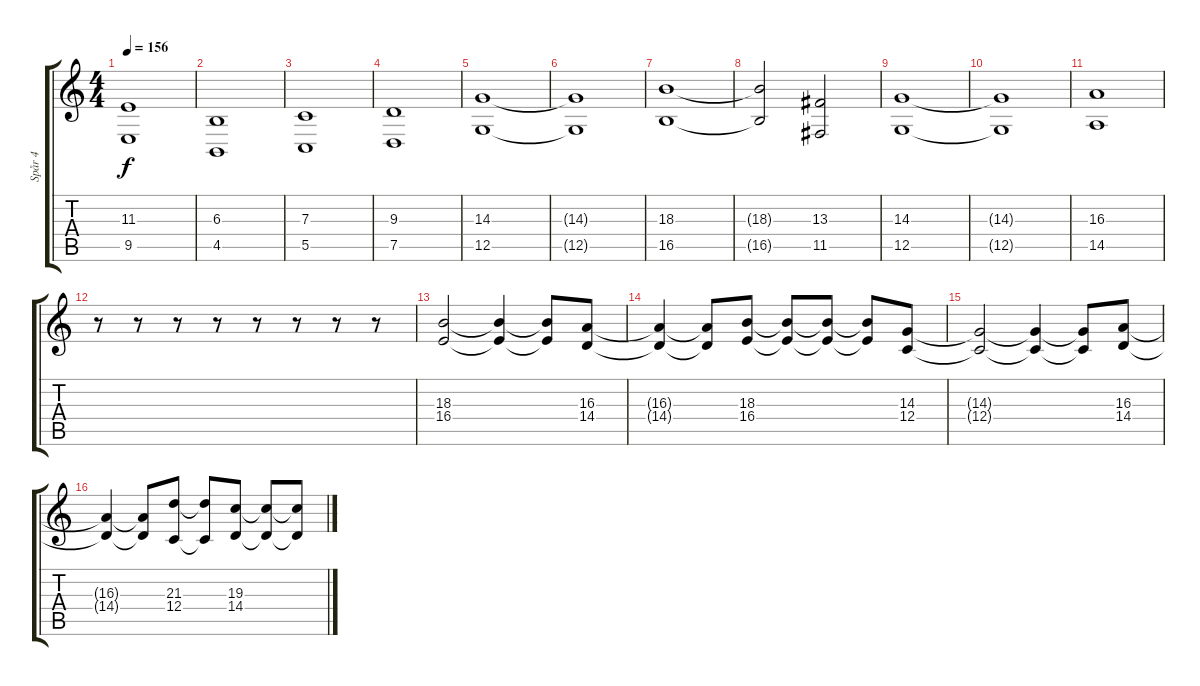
\track ("Spår 4" "Spår 4") {instrument stringensemble1}
\staff {score tabs}
\tuning (D4 A3 F3 C3 G2 C2) {hide}
\ts (4 4)
\tempo 156
\clef g2
\ks c
(11.3 9.5).1{dy f} |
(6.3 4.5).1 |
(7.3 5.5).1 |
(9.3 7.5).1 |
(14.3 12.5).1 |
(14.3{t} 12.5{t}).1 |
(18.3 16.5).1 |
(18.3{t} 16.5{t}).2 (13.3 11.5).2 |
(14.3 12.5).1 |
(14.3{t} 12.5{t}).1 |
(16.3 14.5).1 |
r.8 r.8 r.8 r.8 r.8 r.8 r.8 r.8 |
(18.3 16.4).2 (18.3{t} 16.4{t}).4 (18.3{t} 16.4{t}).8 (16.3 14.4).8 |
(16.3{t} 14.4{t}).4 (16.3{t} 14.4{t}).8 (18.3 16.4).8 (18.3{t} 16.4{t}).8 (18.3{t} 16.4{t}).8 (18.3{t} 16.4{t}).8 (14.3 12.4).8 |
(14.3{t} 12.4{t}).2 (14.3{t} 12.4{t}).4 (14.3{t} 12.4{t}).8 (16.3 14.4).8 |
(16.3{t} 14.4{t}).4 (16.3{t} 14.4{t}).8 (21.3 12.4).8 (21.3{t} 12.4{t}).8 (19.3 14.4).8 (19.3{t} 14.4{t}).8 (19.3{t} 14.4{t}).8
